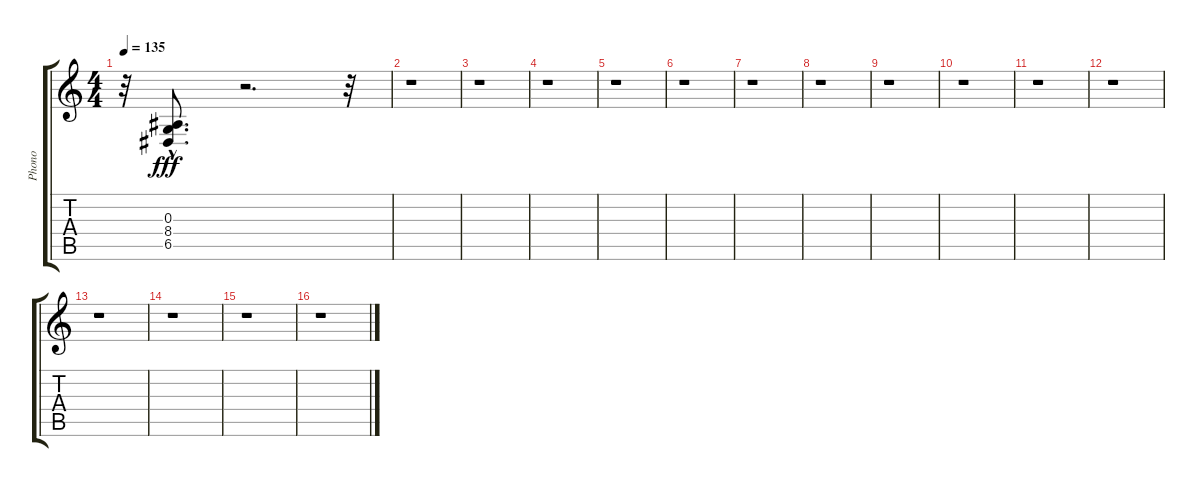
\track ("Phono" "Phono") {instrument acousticgrandpiano}
\staff {score tabs}
\tuning (E4 B3 G3 D3 A2 E2) {hide}
\ts (4 4)
\tempo 135
\clef g2
\ks c
r.32{dy mf} (0.3{hac} 8.4{hac} 6.5).8{d dy fff} r.2{d} r.32 |
r.1 |
r.1 |
r.1 |
r.1 |
r.1 |
r.1 |
r.1 |
r.1 |
r.1 |
r.1 |
r.1 |
r.1 |
r.1 |
r.1 |
r.1
